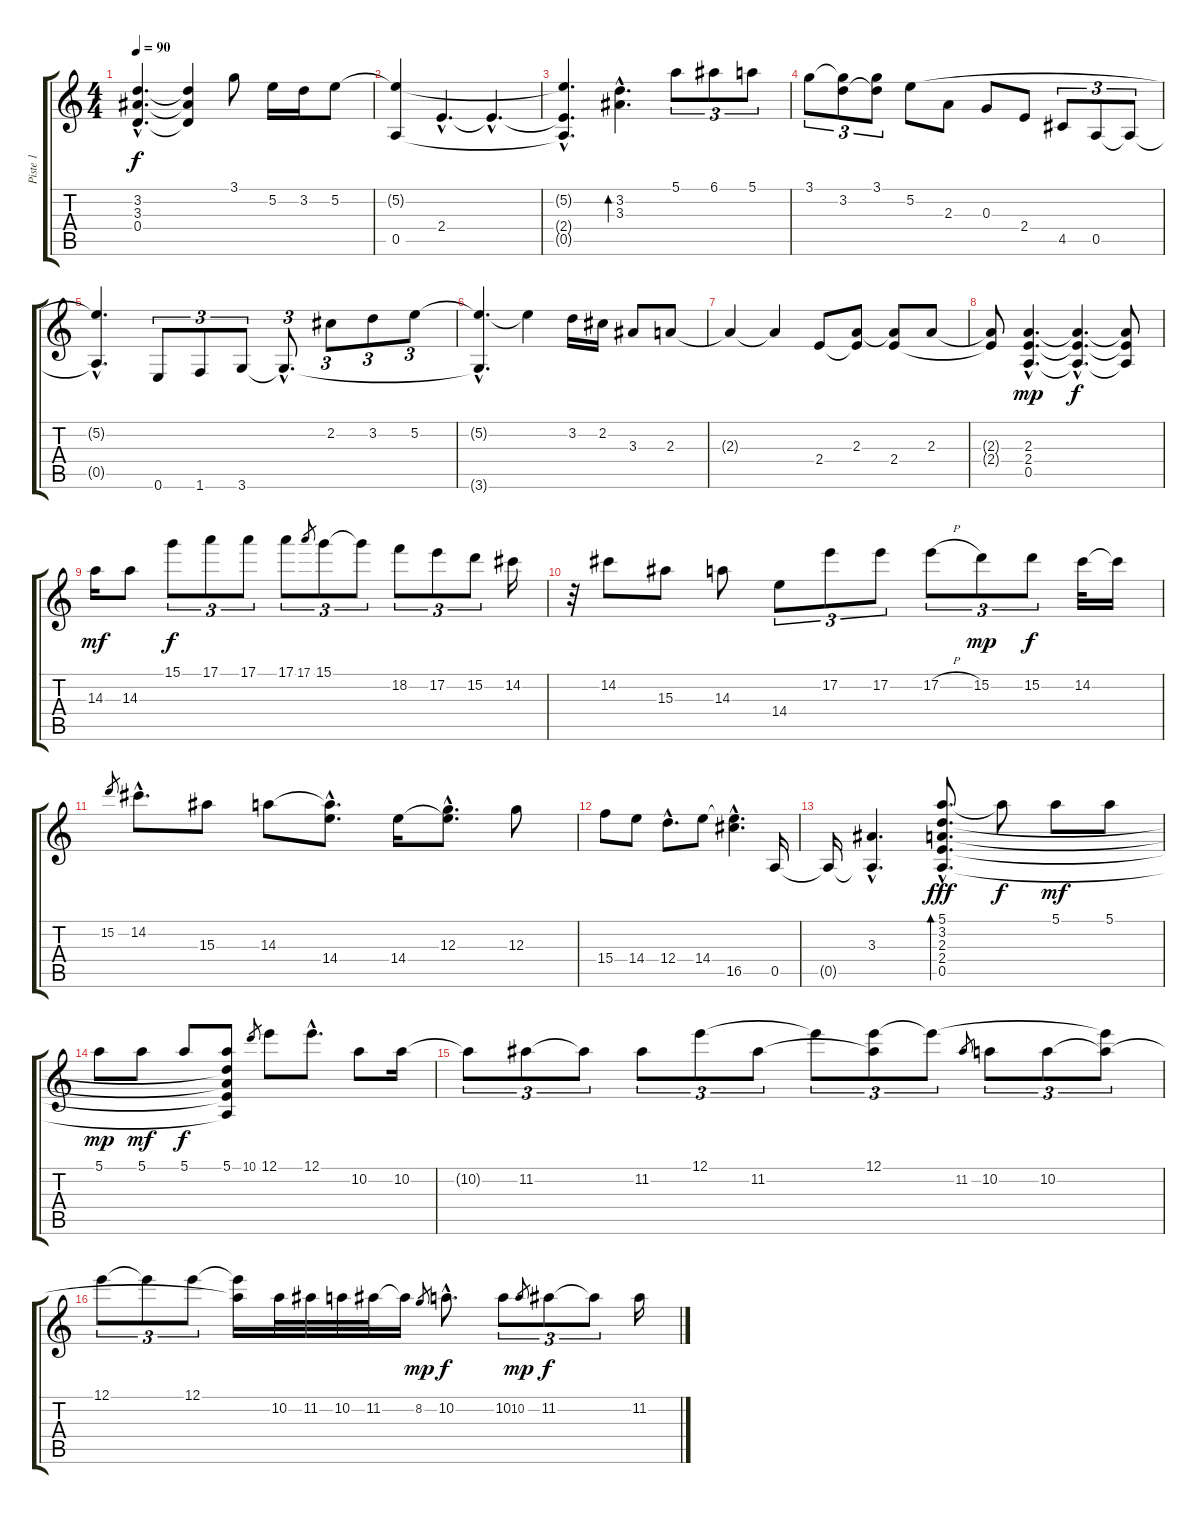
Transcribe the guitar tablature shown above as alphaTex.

\track ("Piste 1" "Piste 1") {instrument electricguitarjazz}
\staff {score tabs}
\tuning (E4 B3 G3 D3 A2 E2) {hide}
\ts (4 4)
\tempo 90
\clef g2
\ks c
(3.2{hac t} 3.3{hac t} 0.4{hac t}).4{d dy f} (3.2{t} 3.3{t} 0.4{t}).4 3.1.8 5.2.16 3.2.16 5.2.8 |
(5.2{t} 0.5).4 2.4{hac}.4{d} 2.4{hac t}.4{d} |
(5.2{hac t} 2.4{hac t} 0.5{hac t}).4{d} (3.2{hac} 3.3{hac}).4{d bd 120} 5.1.8{tu (3 2)} 6.1.8{tu (3 2)} 5.1.8{tu (3 2)} |
3.1.8{tu (3 2)} (3.1{t} 3.2).8{tu (3 2)} (3.1 3.2{t}).8{tu (3 2)} 5.2.8 2.3.8 0.3.8 2.4.8 4.5.8{tu (3 2)} 0.5.8{tu (3 2)} 0.5{t}.8{tu (3 2)} |
(5.2{hac t} 0.5{hac t}).4{d} 0.6.8{tu (3 2)} 1.6.8{tu (3 2)} 3.6.8{tu (3 2)} 3.6{hac t}.8{d tu (3 2)} 2.2.8{tu (3 2)} 3.2.8{tu (3 2)} 5.2.8{tu (3 2)} |
(5.2{hac t} 3.6{hac t}).4{d} 5.2{t}.4 3.2.16 2.2.16 3.3.8 2.3.8 |
2.3{t}.4 2.3{t}.4 2.4.8 (2.3 2.4{t}).8 (2.3{t} 2.4).8 2.3.8 |
(2.3{t} 2.4{t}).8 (2.3{hac} 2.4{hac} 0.5{hac}).4{d dy mp} (2.3{hac t} 2.4{hac t} 0.5{hac t}).4{d dy f} (2.3{t} 2.4{t} 0.5{t}).8 |
14.3.16{dy mf} 14.3.8 15.1.8{tu (3 2) dy f} 17.1.8{tu (3 2)} 17.1.8{tu (3 2)} 17.1.8{tu (3 2)} 17.1.8{gr} 15.1.8{tu (3 2)} 15.1{t}.8{tu (3 2)} 18.2.8{tu (3 2)} 17.2.8{tu (3 2)} 15.2.8{tu (3 2)} 14.2.16 |
r.32 14.2.8 15.3.8 14.3.8 14.4.8{tu (3 2)} 17.2.8{tu (3 2)} 17.2.8{tu (3 2)} 17.2{h}.8{tu (3 2)} 15.2.8{tu (3 2) dy mp} 15.2.8{tu (3 2) dy f} 14.2.32 14.2{t}.16 |
15.2.8{gr} 14.2{hac}.8{d} 15.3.8 14.3.8 (14.3{hac t} 14.4{hac}).8{d} 14.4.16 (12.3{hac} 14.4{hac t}).8{d} 12.3.8 |
15.4.8 14.4.8 12.4{hac}.8{d} 14.4.8 (14.4{hac t} 16.5{hac}).4{d} 0.5.16 |
0.5{t}.16 (3.3{hac} 0.5{hac t}).4{d} (5.1{hac} 3.2{hac} 2.3{hac} 2.4{hac} 0.5{hac}).8{d bd 240 dy fff} 5.1{t}.8{dy f} 5.1.8{dy mf} 5.1.8 |
5.1.8{dy mp} 5.1.8{dy mf} 5.1.8{dy f} (5.1 3.2{t} 2.3{t} 2.4{t} 0.5{t}).8 10.1.8{gr} 12.1.8 12.1{hac}.8{d} 10.2.8 10.2.16 |
10.2{t}.8{tu (3 2)} 11.2.8{tu (3 2)} 11.2{t}.8{tu (3 2)} 11.2.8{tu (3 2)} 12.1.8{tu (3 2)} 11.2.8{tu (3 2)} 12.1{t}.8{tu (3 2)} (12.1 11.2{t}).8{tu (3 2)} 12.1{t}.8{tu (3 2)} 11.2.8{gr} 10.2.8{tu (3 2)} 10.2.8{tu (3 2)} (12.1{t} 10.2{t}).8{tu (3 2)} |
12.1.8{tu (3 2)} 12.1{t}.8{tu (3 2)} 12.1.8{tu (3 2)} (12.1{t} 10.2{t}).16 10.2.32 11.2.32 10.2.32 11.2.32 11.2{t}.16 8.2.8{gr dy mp} 10.2{hac}.8{d dy f} 10.2.8{tu (3 2)} 10.2.8{gr dy mp} 11.2.8{tu (3 2) dy f} 11.2{t}.8{tu (3 2)} 11.2.16
